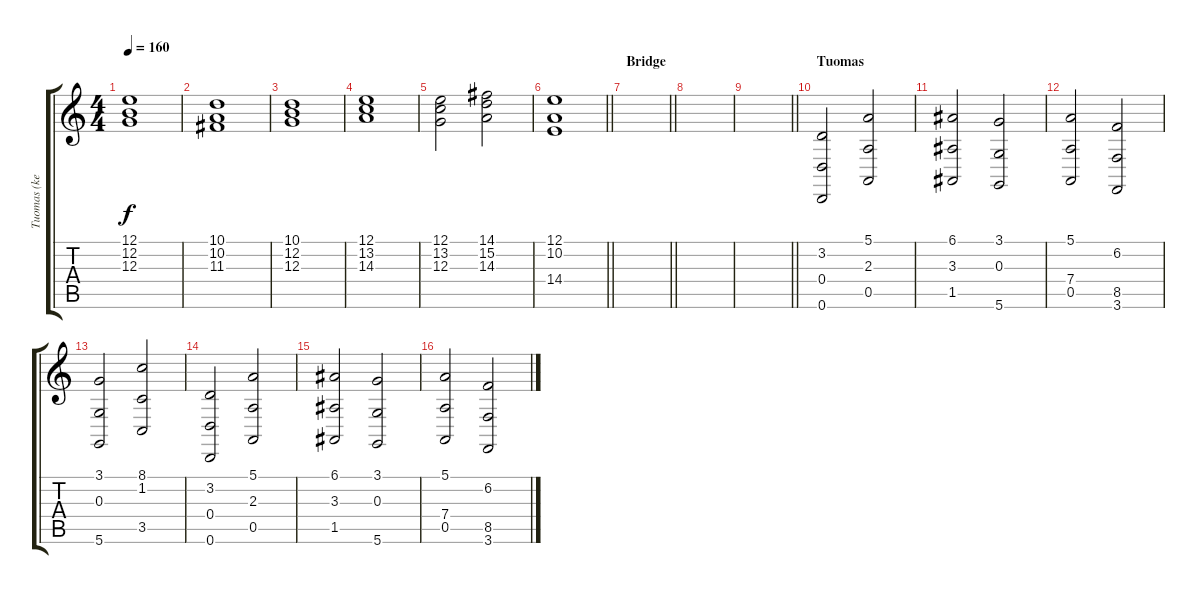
\track ("Tuomas (keyboards)" "Tuomas (ke") {instrument stringensemble1}
\staff {score tabs}
\tuning (E4 B3 G3 D3 A2 D2) {hide}
\ts (4 4)
\tempo 160
\clef g2
\ks c
(12.1 12.2 12.3).1{dy f} |
(10.1 10.2 11.3).1 |
(10.1 12.2 12.3).1 |
(12.1 13.2 14.3).1 |
(12.1 13.2 12.3).2 (14.1 15.2 14.3).2 |
\barLineRight lightlight
(12.1 10.2 14.4).1 |
\section ("" "Bridge")
\barLineRight lightlight
|
|
\barLineRight lightlight
|
\section ("" "Tuomas")
(3.2 0.4 0.6).2{instrument churchorgan} (5.1 2.3 0.5).2 |
(6.1 3.3 1.5).2 (3.1 0.3 5.6).2 |
(5.1 7.4 0.5).2 (6.2 8.5 3.6).2 |
(3.1 0.3 5.6).2 (8.1 1.2 3.5).2 |
(3.2 0.4 0.6).2 (5.1 2.3 0.5).2 |
(6.1 3.3 1.5).2 (3.1 0.3 5.6).2 |
(5.1 7.4 0.5).2 (6.2 8.5 3.6).2
